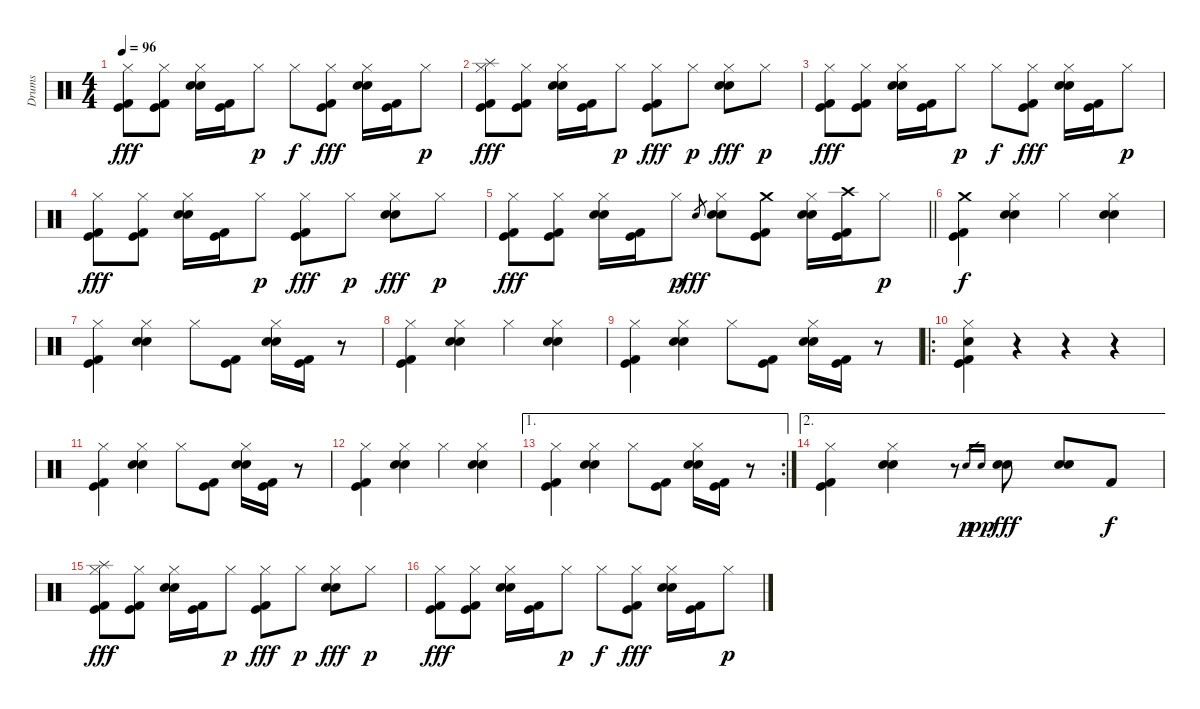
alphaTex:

\track ("Drums" "Drums") {instrument percussion}
\staff {score}
\articulation defaults
\ts (4 4)
\tempo 96
\clef neutral
\ks c
("Hi-Hat (closed)" "Kick (hit)" "Kick (hit) 2").8{dy fff} ("Hi-Hat (closed)" "Kick (hit)" "Kick (hit) 2").8 ("Hi-Hat (closed)" "Snare (hit) 2" "Electric Snare (hit)").16 ("Kick (hit)" "Kick (hit) 2").16 "Hi-Hat (closed)".8{dy p} "Hi-Hat (closed)".8{dy f} ("Hi-Hat (closed)" "Kick (hit)" "Kick (hit) 2").8{dy fff} ("Hi-Hat (closed)" "Snare (hit) 2" "Electric Snare (hit)").16 ("Kick (hit)" "Kick (hit) 2").16 "Hi-Hat (closed)".8{dy p} |
("Splash (hit)" "Hi-Hat (closed)" "Kick (hit)" "Kick (hit) 2").8{dy fff} ("Hi-Hat (closed)" "Kick (hit)" "Kick (hit) 2").8 ("Hi-Hat (closed)" "Snare (hit) 2" "Electric Snare (hit)").16 ("Kick (hit)" "Kick (hit) 2").16 "Hi-Hat (closed)".8{dy p} ("Hi-Hat (closed)" "Kick (hit)" "Kick (hit) 2").8{dy fff} "Hi-Hat (closed)".8{dy p} ("Hi-Hat (closed)" "Snare (hit) 2" "Electric Snare (hit)").8{dy fff} "Hi-Hat (closed)".8{dy p} |
("Hi-Hat (closed)" "Kick (hit)" "Kick (hit) 2").8{dy fff} ("Hi-Hat (closed)" "Kick (hit)" "Kick (hit) 2").8 ("Hi-Hat (closed)" "Snare (hit) 2" "Electric Snare (hit)").16 ("Kick (hit)" "Kick (hit) 2").16 "Hi-Hat (closed)".8{dy p} "Hi-Hat (closed)".8{dy f} ("Hi-Hat (closed)" "Kick (hit)" "Kick (hit) 2").8{dy fff} ("Hi-Hat (closed)" "Snare (hit) 2" "Electric Snare (hit)").16 ("Kick (hit)" "Kick (hit) 2").16 "Hi-Hat (closed)".8{dy p} |
("Hi-Hat (closed)" "Kick (hit)" "Kick (hit) 2").8{dy fff} ("Hi-Hat (closed)" "Kick (hit)" "Kick (hit) 2").8 ("Hi-Hat (closed)" "Snare (hit) 2" "Electric Snare (hit)").16 ("Kick (hit)" "Kick (hit) 2").16 "Hi-Hat (closed)".8{dy p} ("Hi-Hat (closed)" "Kick (hit)" "Kick (hit) 2").8{dy fff} "Hi-Hat (closed)".8{dy p} ("Hi-Hat (closed)" "Snare (hit) 2" "Electric Snare (hit)").8{dy fff} "Hi-Hat (closed)".8{dy p} |
\barLineRight lightlight
("Hi-Hat (closed)" "Kick (hit)" "Kick (hit) 2").8{dy fff} ("Hi-Hat (closed)" "Kick (hit)" "Kick (hit) 2").8 ("Hi-Hat (closed)" "Snare (hit) 2" "Electric Snare (hit)").16 ("Kick (hit)" "Kick (hit) 2").16 "Hi-Hat (closed)".8{dy p} "Snare (hit) 2".8{gr dy fff} ("Hi-Hat (closed)" "Snare (hit) 2" "Electric Snare (hit)").8 ("Crash medium (hit)" "Kick (hit)" "Kick (hit) 2").8 ("Hi-Hat (closed)" "Snare (hit) 2" "Electric Snare (hit)").16 ("Crash high (hit)" "Kick (hit)" "Kick (hit) 2").16 "Hi-Hat (closed)".8{dy p} |
("Crash medium (hit)" "Kick (hit)" "Kick (hit) 2").4{dy f} ("Hi-Hat (closed)" "Snare (hit) 2" "Electric Snare (hit)").4 "Hi-Hat (closed)".4 ("Hi-Hat (closed)" "Snare (hit) 2" "Electric Snare (hit)").4 |
("Hi-Hat (closed)" "Kick (hit)" "Kick (hit) 2").4 ("Hi-Hat (closed)" "Snare (hit) 2" "Electric Snare (hit)").4 "Hi-Hat (closed)".8 ("Kick (hit)" "Kick (hit) 2").8 ("Hi-Hat (closed)" "Snare (hit) 2" "Electric Snare (hit)").16 ("Kick (hit)" "Kick (hit) 2").16 r.8 |
("Hi-Hat (closed)" "Kick (hit)" "Kick (hit) 2").4 ("Hi-Hat (closed)" "Snare (hit) 2" "Electric Snare (hit)").4 "Hi-Hat (closed)".4 ("Hi-Hat (closed)" "Snare (hit) 2" "Electric Snare (hit)").4 |
("Hi-Hat (closed)" "Kick (hit)" "Kick (hit) 2").4 ("Hi-Hat (closed)" "Snare (hit) 2" "Electric Snare (hit)").4 "Hi-Hat (closed)".8 ("Kick (hit)" "Kick (hit) 2").8 ("Hi-Hat (closed)" "Snare (hit) 2" "Electric Snare (hit)").16 ("Kick (hit)" "Kick (hit) 2").16 r.8 |
\ro
("Hi-Hat (closed)" "Electric Snare (hit)" "Kick (hit)" "Kick (hit) 2").4 r.4 r.4 r.4 |
("Hi-Hat (closed)" "Kick (hit)" "Kick (hit) 2").4 ("Hi-Hat (closed)" "Snare (hit) 2" "Electric Snare (hit)").4 "Hi-Hat (closed)".8 ("Kick (hit)" "Kick (hit) 2").8 ("Hi-Hat (closed)" "Snare (hit) 2" "Electric Snare (hit)").16 ("Kick (hit)" "Kick (hit) 2").16 r.8 |
("Hi-Hat (closed)" "Kick (hit)" "Kick (hit) 2").4 ("Hi-Hat (closed)" "Snare (hit) 2" "Electric Snare (hit)").4 "Hi-Hat (closed)".4 ("Hi-Hat (closed)" "Snare (hit) 2" "Electric Snare (hit)").4 |
\ae 1
\rc 2
("Hi-Hat (closed)" "Kick (hit)" "Kick (hit) 2").4 ("Hi-Hat (closed)" "Snare (hit) 2" "Electric Snare (hit)").4 "Hi-Hat (closed)".8 ("Kick (hit)" "Kick (hit) 2").8 ("Hi-Hat (closed)" "Snare (hit) 2" "Electric Snare (hit)").16 ("Kick (hit)" "Kick (hit) 2").16 r.8 |
\ae 2
("Hi-Hat (closed)" "Kick (hit)" "Kick (hit) 2").4 ("Hi-Hat (closed)" "Snare (hit) 2" "Electric Snare (hit)").4 r.8 "Snare (hit) 2".16{gr dy p} "Electric Snare (hit)".16{gr dy pp} ("Snare (hit) 2" "Electric Snare (hit)").8{dy fff} ("Snare (hit) 2" "Electric Snare (hit)").8 "Kick (hit) 2".8{dy f} |
("Splash (hit)" "Hi-Hat (closed)" "Kick (hit)" "Kick (hit) 2").8{dy fff} ("Hi-Hat (closed)" "Kick (hit)" "Kick (hit) 2").8 ("Hi-Hat (closed)" "Snare (hit) 2" "Electric Snare (hit)").16 ("Kick (hit)" "Kick (hit) 2").16 "Hi-Hat (closed)".8{dy p} ("Hi-Hat (closed)" "Kick (hit)" "Kick (hit) 2").8{dy fff} "Hi-Hat (closed)".8{dy p} ("Hi-Hat (closed)" "Snare (hit) 2" "Electric Snare (hit)").8{dy fff} "Hi-Hat (closed)".8{dy p} |
("Hi-Hat (closed)" "Kick (hit)" "Kick (hit) 2").8{dy fff} ("Hi-Hat (closed)" "Kick (hit)" "Kick (hit) 2").8 ("Hi-Hat (closed)" "Snare (hit) 2" "Electric Snare (hit)").16 ("Kick (hit)" "Kick (hit) 2").16 "Hi-Hat (closed)".8{dy p} "Hi-Hat (closed)".8{dy f} ("Hi-Hat (closed)" "Kick (hit)" "Kick (hit) 2").8{dy fff} ("Hi-Hat (closed)" "Snare (hit) 2" "Electric Snare (hit)").16 ("Kick (hit)" "Kick (hit) 2").16 "Hi-Hat (closed)".8{dy p}
